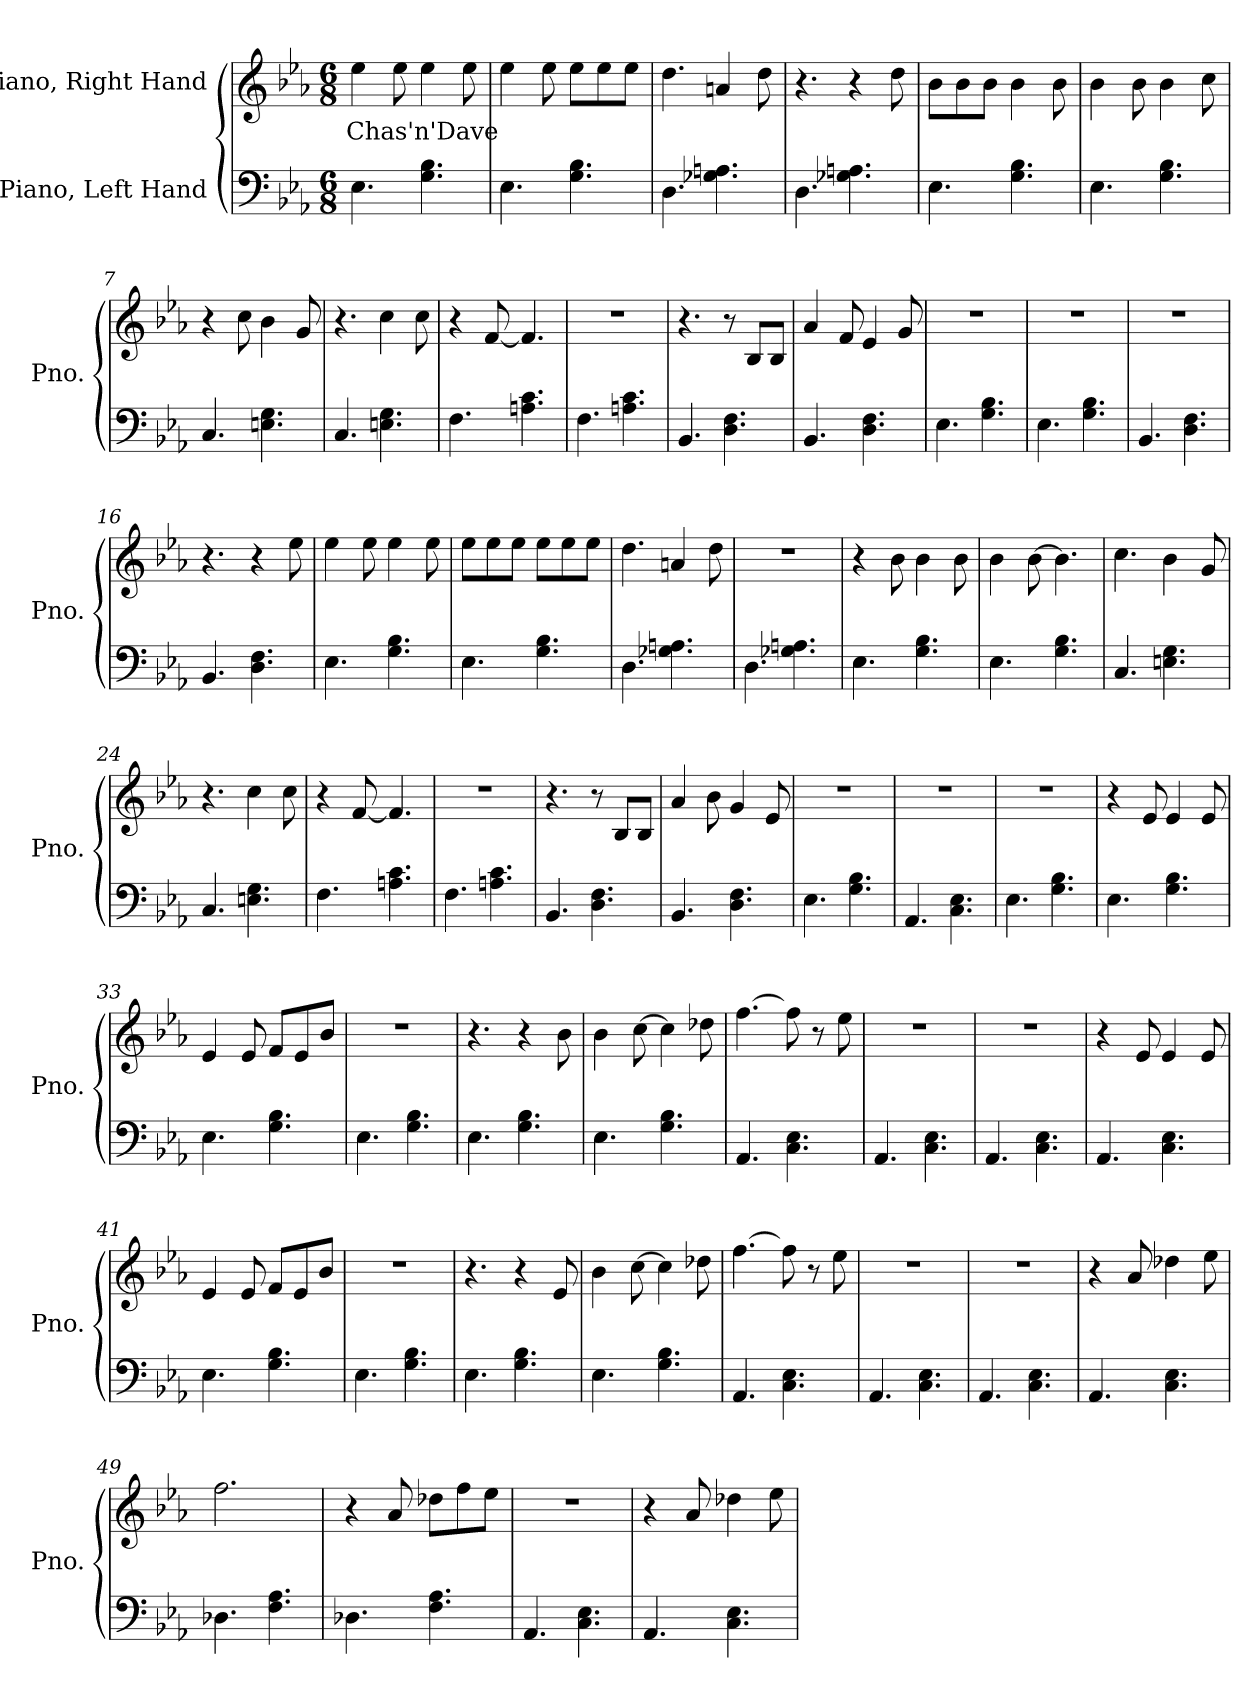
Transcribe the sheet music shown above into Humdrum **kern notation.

**kern	**kern	**text
*part2	*part1	*part1
*staff2	*staff1	*staff1
*I"Piano, Left Hand	*I"Piano, Right Hand	*
*I'Pno.	*I'Pno.	*
*clefF4	*clefG2	*
*k[b-e-a-]	*k[b-e-a-]	*
*M6/8	*M6/8	*
*MM140	*MM140	*
=1	=1	=1
!	!	!LO:LY:b
4.E-\	4ee-\	Chas'n'Dave
.	8ee-\	.
4.G\ 4.B-\	4ee-\	.
.	8ee-\	.
=2	=2	=2
4.E-\	4ee-\	.
.	8ee-\	.
4.G\ 4.B-\	8ee-\L	.
.	8ee-\	.
.	8ee-\J	.
=3	=3	=3
4.D\	4.dd\	.
4.G-X\ 4.An\	4an/	.
.	8dd\	.
=4	=4	=4
4.D\	4.r	.
4.G-X\ 4.An\	4r	.
.	8dd\	.
=5	=5	=5
4.E-\	8b-\L	.
.	8b-\	.
.	8b-\J	.
4.G\ 4.B-\	4b-\	.
.	8b-\	.
!!LO:LB:g=z
=6	=6	=6
4.E-\	4b-\	.
.	8b-\	.
4.G\ 4.B-\	4b-\	.
.	8cc\	.
=7	=7	=7
4.C/	4r	.
.	8cc\	.
4.En\ 4.G\	4b-\	.
.	8g/	.
=8	=8	=8
4.C/	4.r	.
4.En\ 4.G\	4cc\	.
.	8cc\	.
=9	=9	=9
4.F\	4r	.
.	[8f/	.
4.An\ 4.c\	4.f/]	.
=10	=10	=10
4.F\	2.r	.
4.An\ 4.c\	.	.
=11	=11	=11
4.BB-/	4.r	.
4.D\ 4.F\	8r	.
.	8B-/L	.
.	8B-/J	.
=12	=12	=12
4.BB-/	4a-/	.
.	8f/	.
4.D\ 4.F\	4e-/	.
.	8g/	.
=13	=13	=13
4.E-\	2.r	.
4.G\ 4.B-\	.	.
!!LO:LB:g=z
=14	=14	=14
4.E-\	2.r	.
4.G\ 4.B-\	.	.
=15	=15	=15
4.BB-/	2.r	.
4.D\ 4.F\	.	.
=16	=16	=16
4.BB-/	4.r	.
4.D\ 4.F\	4r	.
.	8ee-\	.
=17	=17	=17
4.E-\	4ee-\	.
.	8ee-\	.
4.G\ 4.B-\	4ee-\	.
.	8ee-\	.
=18	=18	=18
4.E-\	8ee-\L	.
.	8ee-\	.
.	8ee-\J	.
4.G\ 4.B-\	8ee-\L	.
.	8ee-\	.
.	8ee-\J	.
=19	=19	=19
4.D\	4.dd\	.
4.G-X\ 4.An\	4an/	.
.	8dd\	.
=20	=20	=20
4.D\	2.r	.
4.G-X\ 4.An\	.	.
=21	=21	=21
4.E-\	4r	.
.	8b-\	.
4.G\ 4.B-\	4b-\	.
.	8b-\	.
!!LO:LB:g=z
=22	=22	=22
4.E-\	4b-\	.
.	[8b-\	.
4.G\ 4.B-\	4.b-\]	.
=23	=23	=23
4.C/	4.cc\	.
4.En\ 4.G\	4b-\	.
.	8g/	.
=24	=24	=24
4.C/	4.r	.
4.En\ 4.G\	4cc\	.
.	8cc\	.
=25	=25	=25
4.F\	4r	.
.	[8f/	.
4.An\ 4.c\	4.f/]	.
=26	=26	=26
4.F\	2.r	.
4.An\ 4.c\	.	.
=27	=27	=27
4.BB-/	4.r	.
4.D\ 4.F\	8r	.
.	8B-/L	.
.	8B-/J	.
=28	=28	=28
4.BB-/	4a-/	.
.	8b-\	.
4.D\ 4.F\	4g/	.
.	8e-/	.
=29	=29	=29
4.E-\	2.r	.
4.G\ 4.B-\	.	.
!!LO:LB:g=z
=30	=30	=30
4.AA-/	2.r	.
4.C\ 4.E-\	.	.
=31	=31	=31
4.E-\	2.r	.
4.G\ 4.B-\	.	.
=32	=32	=32
4.E-\	4r	.
.	8e-/	.
4.G\ 4.B-\	4e-/	.
.	8e-/	.
=33	=33	=33
4.E-\	4e-/	.
.	8e-/	.
4.G\ 4.B-\	8f/L	.
.	8e-/	.
.	8b-/J	.
=34	=34	=34
4.E-\	2.r	.
4.G\ 4.B-\	.	.
=35	=35	=35
4.E-\	4.r	.
4.G\ 4.B-\	4r	.
.	8b-\	.
=36	=36	=36
4.E-\	4b-\	.
.	[8cc\	.
4.G\ 4.B-\	4cc\]	.
.	8dd-X\	.
=37	=37	=37
4.AA-/	[4.ff\	.
4.C\ 4.E-\	8ff\]	.
.	8r	.
.	8ee-\	.
!!LO:LB:g=z
=38	=38	=38
4.AA-/	2.r	.
4.C\ 4.E-\	.	.
=39	=39	=39
4.AA-/	2.r	.
4.C\ 4.E-\	.	.
=40	=40	=40
4.AA-/	4r	.
.	8e-/	.
4.C\ 4.E-\	4e-/	.
.	8e-/	.
=41	=41	=41
4.E-\	4e-/	.
.	8e-/	.
4.G\ 4.B-\	8f/L	.
.	8e-/	.
.	8b-/J	.
=42	=42	=42
4.E-\	2.r	.
4.G\ 4.B-\	.	.
=43	=43	=43
4.E-\	4.r	.
4.G\ 4.B-\	4r	.
.	8e-/	.
=44	=44	=44
4.E-\	4b-\	.
.	[8cc\	.
4.G\ 4.B-\	4cc\]	.
.	8dd-X\	.
=45	=45	=45
4.AA-/	[4.ff\	.
4.C\ 4.E-\	8ff\]	.
.	8r	.
.	8ee-\	.
!!LO:PB:g=z
=46	=46	=46
4.AA-/	2.r	.
4.C\ 4.E-\	.	.
=47	=47	=47
4.AA-/	2.r	.
4.C\ 4.E-\	.	.
=48	=48	=48
4.AA-/	4r	.
.	8a-/	.
4.C\ 4.E-\	4dd-X\	.
.	8ee-\	.
=49	=49	=49
4.D-X\	2.ff\	.
4.F\ 4.A-\	.	.
=50	=50	=50
4.D-X\	4r	.
.	8a-/	.
4.F\ 4.A-\	8dd-X\L	.
.	8ff\	.
.	8ee-\J	.
=51	=51	=51
4.AA-/	2.r	.
4.C\ 4.E-\	.	.
=52	=52	=52
4.AA-/	4r	.
.	8a-/	.
4.C\ 4.E-\	4dd-X\	.
.	8ee-\	.
=	=	=
*-	*-	*-
